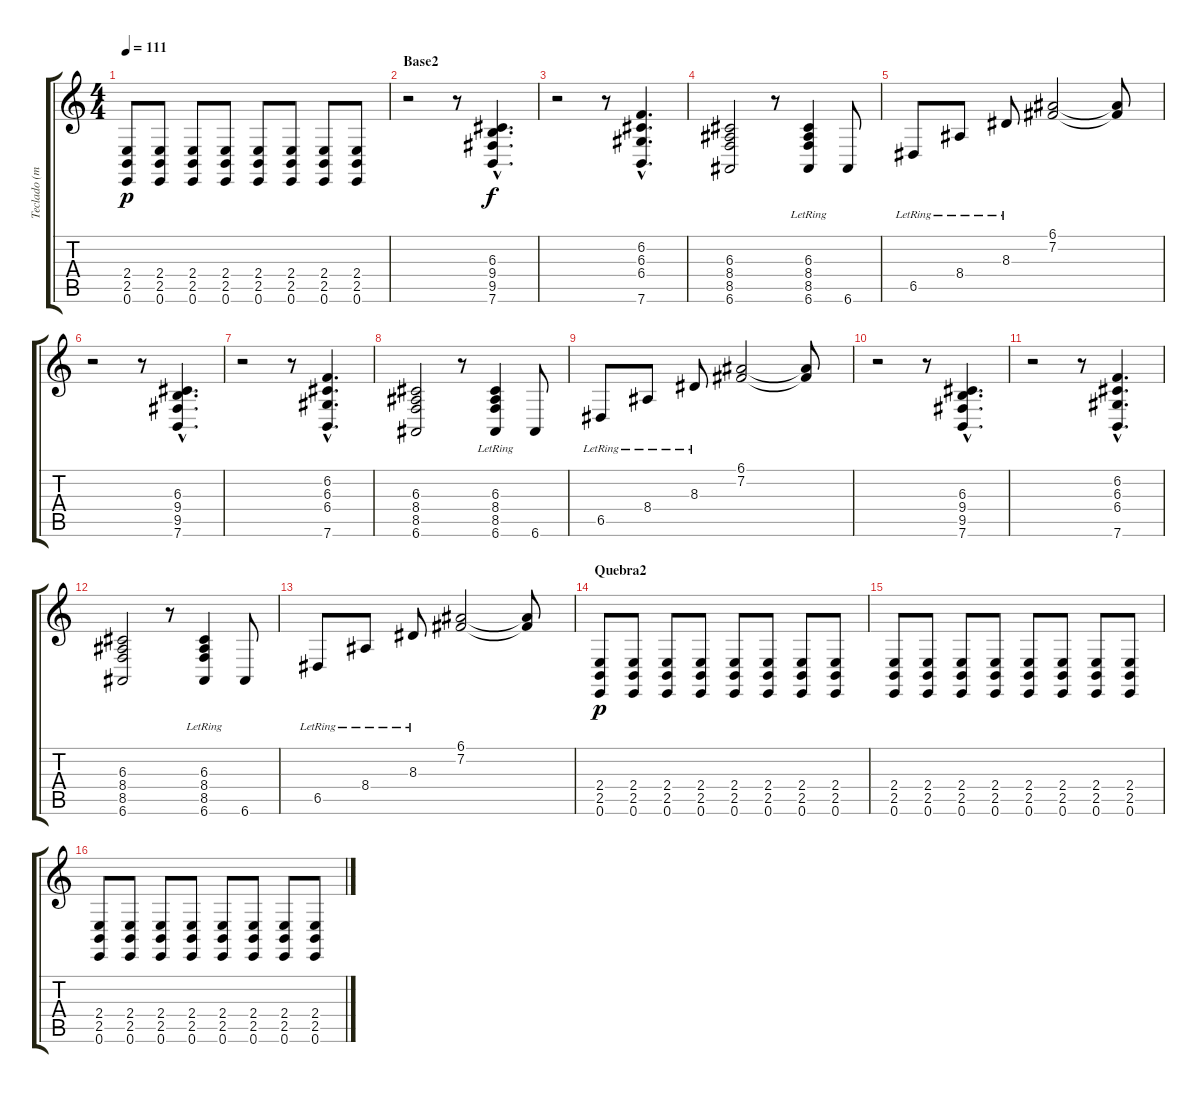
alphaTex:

\track ("Teclado (mão esquerda)" "Teclado (m") {instrument electricgrandpiano}
\staff {score tabs}
\tuning (E4 B3 G3 D3 A2 E2) {hide}
\ts (4 4)
\tempo 111
\clef g2
\ks c
(2.4 2.5 0.6).8{dy p} (2.4 2.5 0.6).8 (2.4 2.5 0.6).8 (2.4 2.5 0.6).8 (2.4 2.5 0.6).8 (2.4 2.5 0.6).8 (2.4 2.5 0.6).8 (2.4 2.5 0.6).8 |
\section ("" "Base2")
r.2 r.8 (6.3{hac} 9.4{hac} 9.5{hac} 7.6{hac}).4{d dy f} |
r.2 r.8 (6.2{hac} 6.3{hac} 6.4{hac} 7.6{hac}).4{d} |
(6.3 8.4 8.5 6.6).2 r.8 (6.3{lr} 8.4{lr} 8.5{lr} 6.6).4 6.6.8 |
6.5{lr}.8 8.4{lr}.8 8.3{lr}.8 (6.1 7.2).2 (6.1{t} 7.2{t}).8 |
r.2 r.8 (6.3{hac} 9.4{hac} 9.5{hac} 7.6{hac}).4{d} |
r.2 r.8 (6.2{hac} 6.3{hac} 6.4{hac} 7.6{hac}).4{d} |
(6.3 8.4 8.5 6.6).2 r.8 (6.3{lr} 8.4{lr} 8.5{lr} 6.6).4 6.6.8 |
6.5{lr}.8 8.4{lr}.8 8.3{lr}.8 (6.1 7.2).2 (6.1{t} 7.2{t}).8 |
r.2 r.8 (6.3{hac} 9.4{hac} 9.5{hac} 7.6{hac}).4{d} |
r.2 r.8 (6.2{hac} 6.3{hac} 6.4{hac} 7.6{hac}).4{d} |
(6.3 8.4 8.5 6.6).2 r.8 (6.3{lr} 8.4{lr} 8.5{lr} 6.6).4 6.6.8 |
6.5{lr}.8 8.4{lr}.8 8.3{lr}.8 (6.1 7.2).2 (6.1{t} 7.2{t}).8 |
\section ("" "Quebra2")
(2.4 2.5 0.6).8{dy p} (2.4 2.5 0.6).8 (2.4 2.5 0.6).8 (2.4 2.5 0.6).8 (2.4 2.5 0.6).8 (2.4 2.5 0.6).8 (2.4 2.5 0.6).8 (2.4 2.5 0.6).8 |
(2.4 2.5 0.6).8 (2.4 2.5 0.6).8 (2.4 2.5 0.6).8 (2.4 2.5 0.6).8 (2.4 2.5 0.6).8 (2.4 2.5 0.6).8 (2.4 2.5 0.6).8 (2.4 2.5 0.6).8 |
(2.4 2.5 0.6).8 (2.4 2.5 0.6).8 (2.4 2.5 0.6).8 (2.4 2.5 0.6).8 (2.4 2.5 0.6).8 (2.4 2.5 0.6).8 (2.4 2.5 0.6).8 (2.4 2.5 0.6).8
